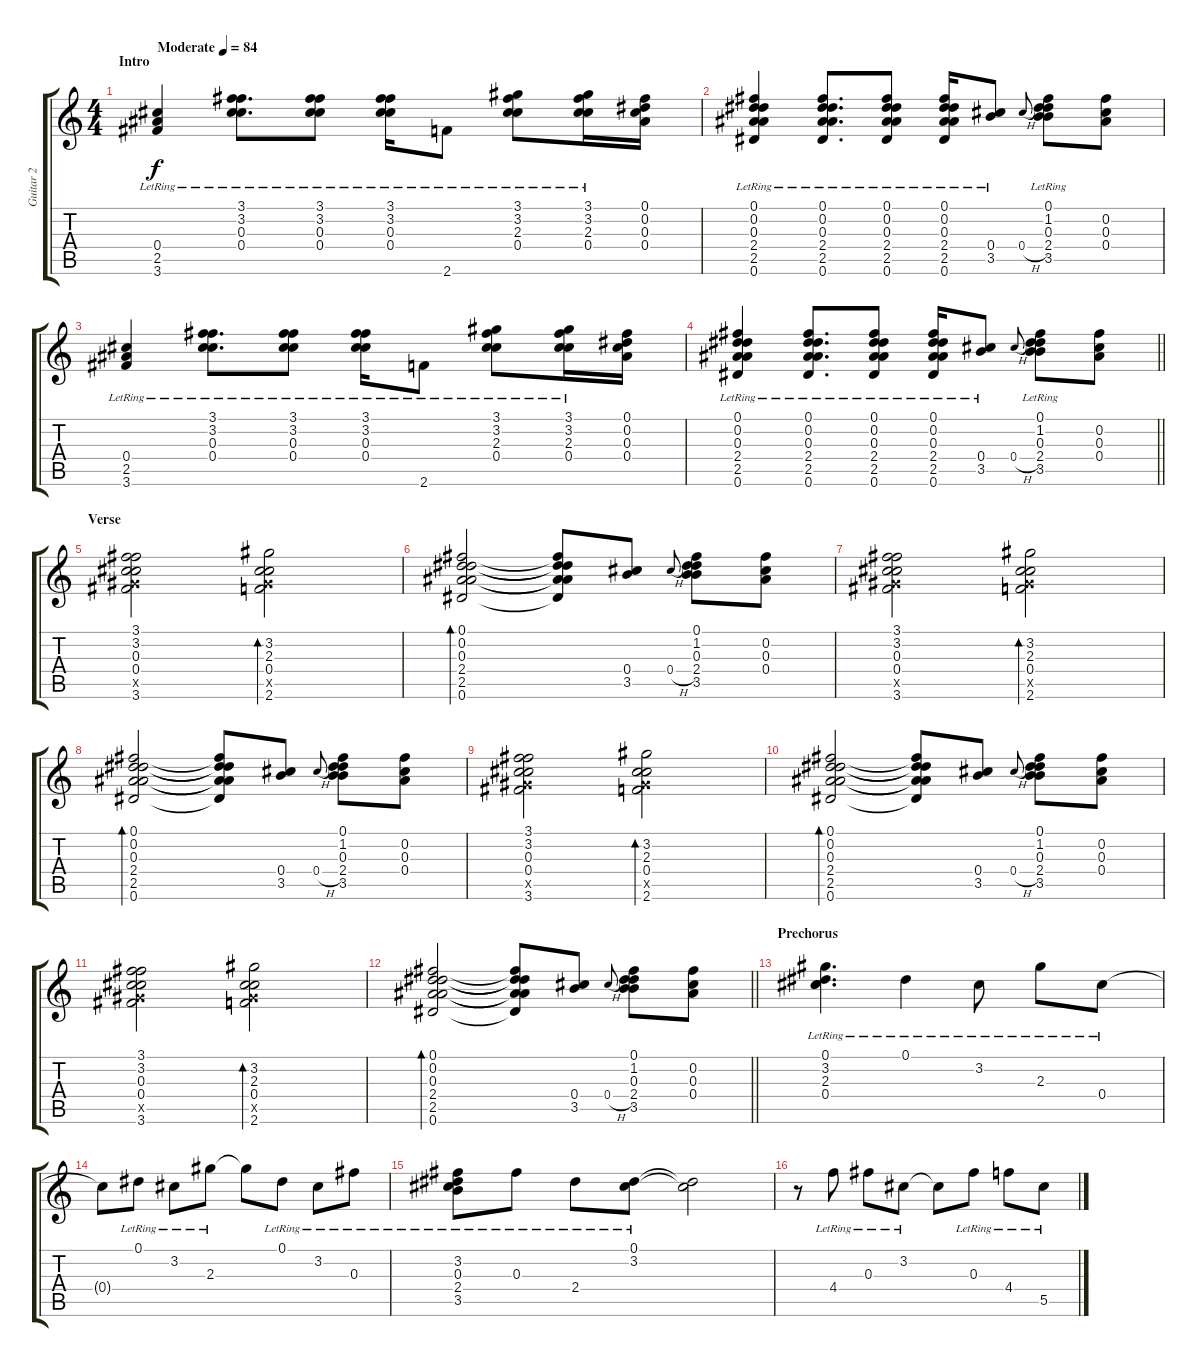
\track ("Guitar 2" "Guitar 2") {instrument electricguitarclean}
\staff {score tabs}
\tuning (Eb4 Bb3 Gb4 Db4 Ab3 Eb3) {hide}
\ts (4 4)
\section ("" "Intro")
\tempo (84 "Moderate")
\clef g2
\ks c
(0.4{lr} 2.5{lr} 3.6{lr}).4{dy f instrument electricguitarclean} (3.1{lr} 3.2{lr} 0.3{lr} 0.4{lr}).8{d} (3.1{lr} 3.2{lr} 0.3{lr} 0.4{lr}).8 (3.1{lr} 3.2{lr} 0.3{lr} 0.4{lr}).16 2.6{lr}.8 (3.1{lr} 3.2{lr} 2.3{lr} 0.4{lr}).8 (3.1{lr} 3.2{lr} 2.3{lr} 0.4{lr}).16 (0.1 0.2 0.3 0.4).16 |
(0.1{lr} 0.2{lr} 0.3{lr} 2.4{lr} 2.5{lr} 0.6{lr}).4 (0.1{lr} 0.2{lr} 0.3{lr} 2.4{lr} 2.5{lr} 0.6{lr}).8{d} (0.1{lr} 0.2{lr} 0.3{lr} 2.4{lr} 2.5{lr} 0.6{lr}).8 (0.1{lr} 0.2{lr} 0.3{lr} 2.4{lr} 2.5{lr} 0.6{lr}).16 (0.4{lr} 3.5{lr}).8 0.4{h}.8{gr onbeat} (0.1{lr} 1.2{lr} 0.3{lr} 2.4{lr} 3.5{lr}).8 (0.2 0.3 0.4).8 |
(0.4{lr} 2.5{lr} 3.6{lr}).4 (3.1{lr} 3.2{lr} 0.3{lr} 0.4{lr}).8{d} (3.1{lr} 3.2{lr} 0.3{lr} 0.4{lr}).8 (3.1{lr} 3.2{lr} 0.3{lr} 0.4{lr}).16 2.6{lr}.8 (3.1{lr} 3.2{lr} 2.3{lr} 0.4{lr}).8 (3.1{lr} 3.2{lr} 2.3{lr} 0.4{lr}).16 (0.1 0.2 0.3 0.4).16 |
\barLineRight lightlight
(0.1{lr} 0.2{lr} 0.3{lr} 2.4{lr} 2.5{lr} 0.6{lr}).4 (0.1{lr} 0.2{lr} 0.3{lr} 2.4{lr} 2.5{lr} 0.6{lr}).8{d} (0.1{lr} 0.2{lr} 0.3{lr} 2.4{lr} 2.5{lr} 0.6{lr}).8 (0.1{lr} 0.2{lr} 0.3{lr} 2.4{lr} 2.5{lr} 0.6{lr}).16 (0.4{lr} 3.5{lr}).8 0.4{h}.8{gr onbeat} (0.1{lr} 1.2{lr} 0.3{lr} 2.4{lr} 3.5{lr}).8 (0.2 0.3 0.4).8 |
\section ("" "Verse")
(3.1 3.2 0.3 0.4 0.5{x} 3.6).2 (3.2 2.3 0.4 0.5{x} 2.6).2{bd 120} |
(0.1 0.2 0.3 2.4 2.5 0.6).2{bd 120} (0.1{t} 0.2{t} 0.3{t} 2.4{t} 2.5{t} 0.6{t}).8 (0.4 3.5).8 0.4{h}.8{gr onbeat} (0.1 1.2 0.3 2.4 3.5).8 (0.2 0.3 0.4).8 |
(3.1 3.2 0.3 0.4 0.5{x} 3.6).2 (3.2 2.3 0.4 0.5{x} 2.6).2{bd 120} |
(0.1 0.2 0.3 2.4 2.5 0.6).2{bd 120} (0.1{t} 0.2{t} 0.3{t} 2.4{t} 2.5{t} 0.6{t}).8 (0.4 3.5).8 0.4{h}.8{gr onbeat} (0.1 1.2 0.3 2.4 3.5).8 (0.2 0.3 0.4).8 |
(3.1 3.2 0.3 0.4 0.5{x} 3.6).2 (3.2 2.3 0.4 0.5{x} 2.6).2{bd 120} |
(0.1 0.2 0.3 2.4 2.5 0.6).2{bd 120} (0.1{t} 0.2{t} 0.3{t} 2.4{t} 2.5{t} 0.6{t}).8 (0.4 3.5).8 0.4{h}.8{gr onbeat} (0.1 1.2 0.3 2.4 3.5).8 (0.2 0.3 0.4).8 |
(3.1 3.2 0.3 0.4 0.5{x} 3.6).2 (3.2 2.3 0.4 0.5{x} 2.6).2{bd 120} |
\barLineRight lightlight
(0.1 0.2 0.3 2.4 2.5 0.6).2{bd 120} (0.1{t} 0.2{t} 0.3{t} 2.4{t} 2.5{t} 0.6{t}).8 (0.4 3.5).8 0.4{h}.8{gr onbeat} (0.1 1.2 0.3 2.4 3.5).8 (0.2 0.3 0.4).8 |
\section ("" "Prechorus")
(0.1{lr} 3.2{lr} 2.3{lr} 0.4{lr}).4{d} 0.1{lr}.4 3.2{lr}.8 2.3{lr}.8 0.4{lr}.8 |
0.4{t}.8 0.1{lr}.8 3.2{lr}.8 2.3{lr}.8 2.3{t}.8 0.1{lr}.8 3.2{lr}.8 0.3{lr}.8 |
(3.2{lr} 0.3{lr} 2.4{lr} 3.5{lr}).8 0.3{lr}.8 2.4{lr}.8 (0.1{lr} 3.2{lr}).8 (0.1{t} 3.2{t}).2 |
r.8 4.4{lr}.8 0.3{lr}.8 3.2{lr}.8 3.2{t}.8 0.3{lr}.8 4.4{lr}.8 5.5{lr}.8
